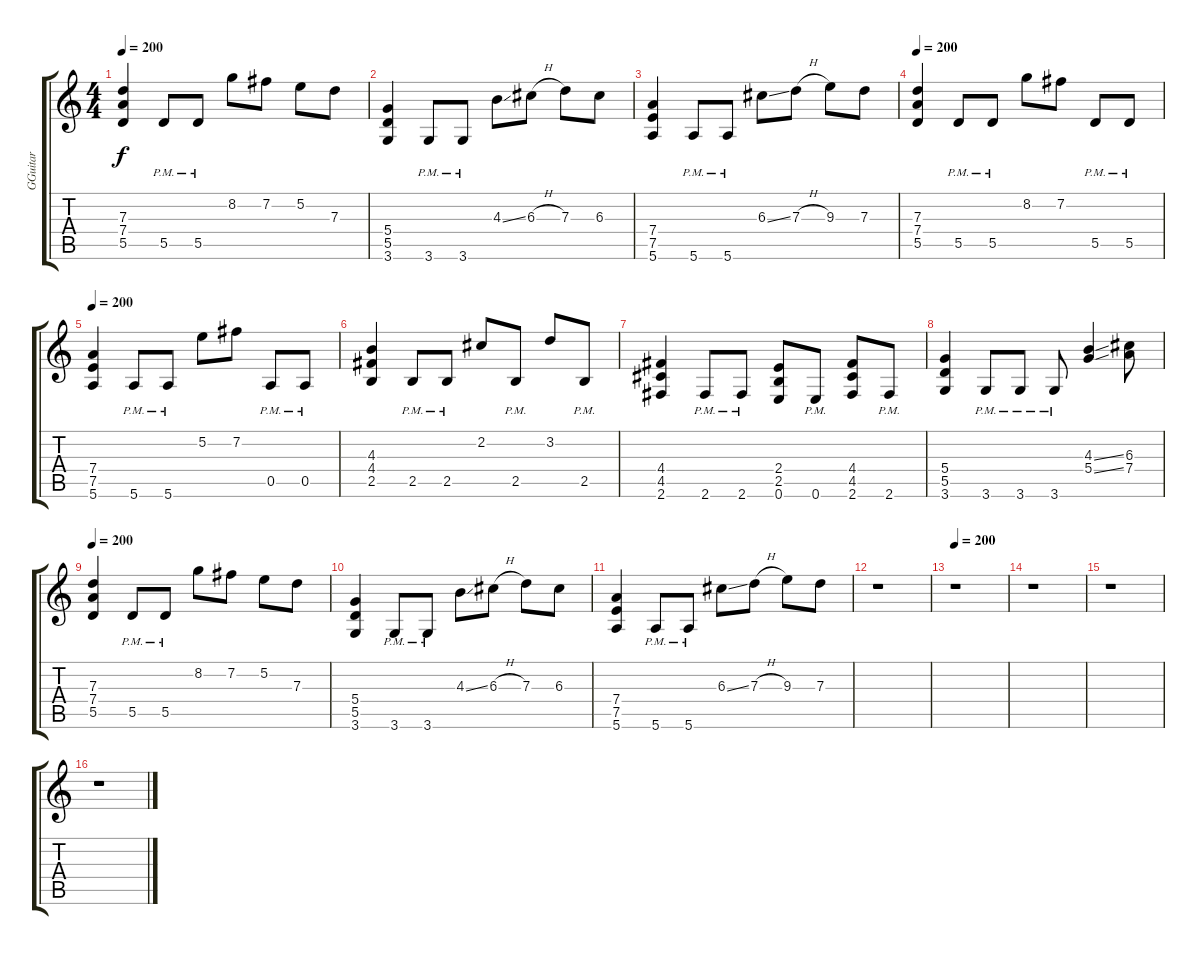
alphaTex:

\track ("GGuitar" "GGuitar") {instrument distortionguitar}
\staff {score tabs}
\tuning (E4 B3 G3 D3 A2 E2) {hide}
\ts (4 4)
\tempo 200
\clef g2
\ks c
(7.3 7.4 5.5).4{dy f} 5.5{pm}.8 5.5{pm}.8 8.2.8 7.2.8 5.2.8 7.3.8 |
(5.4 5.5 3.6).4 3.6{pm}.8 3.6{pm}.8 4.3{ss}.8 6.3{h}.8 7.3.8 6.3.8 |
(7.4 7.5 5.6).4 5.6{pm}.8 5.6{pm}.8 6.3{ss}.8 7.3{h}.8 9.3.8 7.3.8 |
\tempo 200
(7.3 7.4 5.5).4 5.5{pm}.8 5.5{pm}.8 8.2.8 7.2.8 5.5{pm}.8 5.5{pm}.8 |
\tempo 200
(7.4 7.5 5.6).4 5.6{pm}.8 5.6{pm}.8 5.2.8 7.2.8 0.5{pm}.8 0.5{pm}.8 |
(4.3 4.4 2.5).4 2.5{pm}.8 2.5{pm}.8 2.2.8 2.5{pm}.8 3.2.8 2.5{pm}.8 |
(4.4 4.5 2.6).4 2.6{pm}.8 2.6{pm}.8 (2.4 2.5 0.6).8 0.6{pm}.8 (4.4 4.5 2.6).8 2.6{pm}.8 |
(5.4 5.5 3.6).4 3.6{pm}.8 3.6{pm}.8 3.6{pm}.8 (4.3{ss} 5.4{ss}).4 (6.3 7.4).8 |
\tempo 200
(7.3 7.4 5.5).4 5.5{pm}.8 5.5{pm}.8 8.2.8 7.2.8 5.2.8 7.3.8 |
(5.4 5.5 3.6).4 3.6{pm}.8 3.6{pm}.8 4.3{ss}.8 6.3{h}.8 7.3.8 6.3.8 |
(7.4 7.5 5.6).4 5.6{pm}.8 5.6{pm}.8 6.3{ss}.8 7.3{h}.8 9.3.8 7.3.8 |
r.1 |
\tempo 200
r.1 |
r.1 |
r.1 |
r.1
